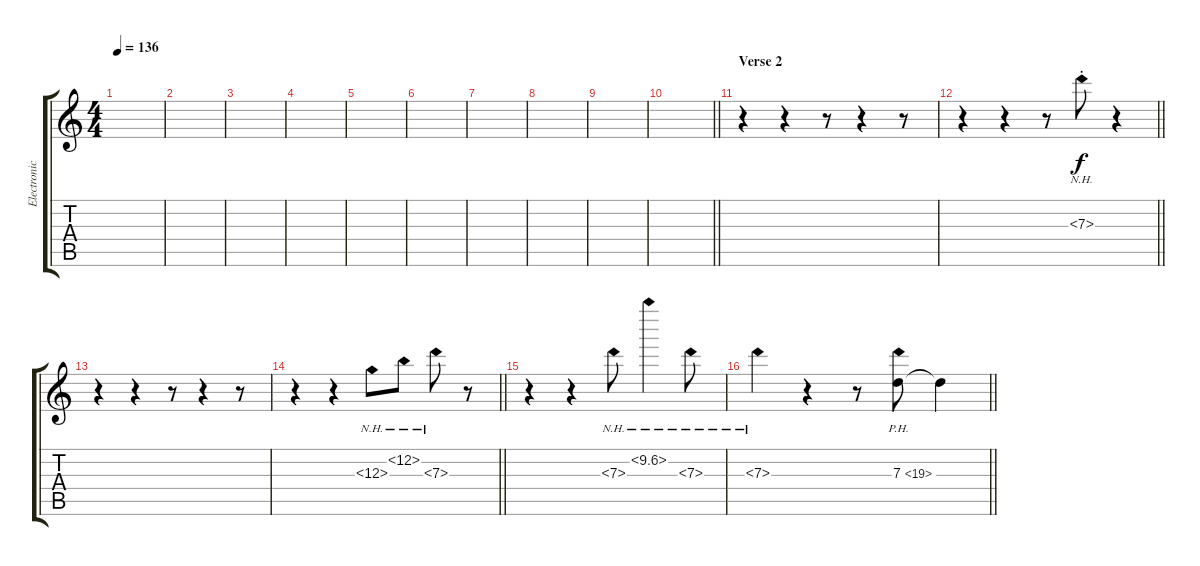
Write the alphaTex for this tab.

\track ("Electronic and Orchestral Sounds" "Electronic") {instrument distortionguitar}
\staff {score tabs}
\tuning (E4 B3 G3 D3 A2 E2) {hide}
\ts (4 4)
\tempo 136
\clef g2
\ks c
|
|
|
|
|
|
|
|
|
\barLineRight lightlight
|
\section ("" "Verse 2")
r.4 r.4 r.8 r.4 r.8 |
\barLineRight lightlight
r.4 r.4 r.8 7.3{nh st}.8 r.4 |
r.4 r.4 r.8 r.4 r.8 |
\barLineRight lightlight
r.4 r.4 12.3{nh}.8 12.2{nh}.8 7.3{nh}.8 r.8 |
r.4 r.4 7.3{nh}.8 10.2{nh}.4 7.3{nh}.8 |
\barLineRight lightlight
7.3{nh}.4 r.4 r.8 7.3{ph 12}.8 7.3{t}.4
